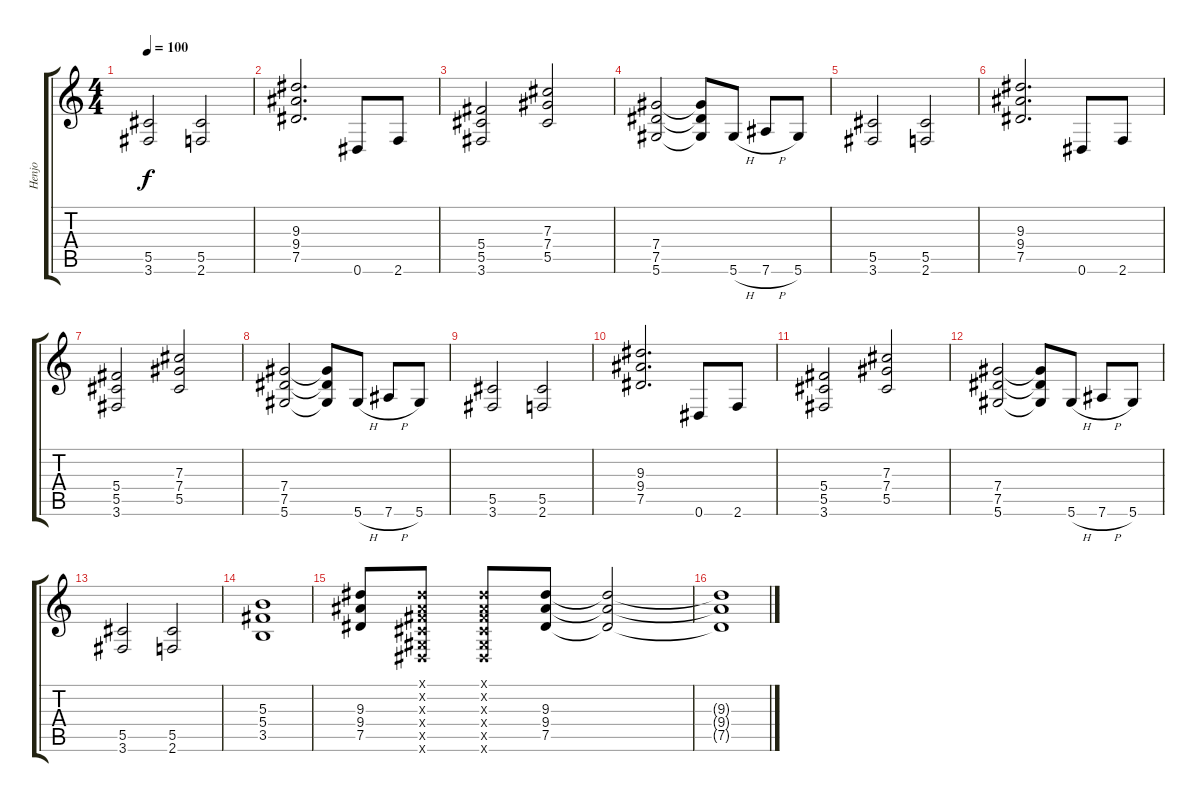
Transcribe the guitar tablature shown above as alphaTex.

\track ("Henjo" "Henjo") {instrument distortionguitar}
\staff {score tabs}
\tuning (Eb4 Bb3 Gb3 Db3 Ab2 Eb2) {hide}
\ts (4 4)
\tempo 100
\clef g2
\ks c
(5.5 3.6).2{dy f} (5.5 2.6).2 |
(9.3 9.4 7.5).2{d} 0.6.8 2.6.8 |
(5.4 5.5 3.6).2 (7.3 7.4 5.5).2 |
(7.4 7.5 5.6).2 (7.4{t} 7.5{t} 5.6{t}).8 5.6{h}.8 7.6{h}.8 5.6.8 |
(5.5 3.6).2 (5.5 2.6).2 |
(9.3 9.4 7.5).2{d} 0.6.8 2.6.8 |
(5.4 5.5 3.6).2 (7.3 7.4 5.5).2 |
(7.4 7.5 5.6).2 (7.4{t} 7.5{t} 5.6{t}).8 5.6{h}.8 7.6{h}.8 5.6.8 |
(5.5 3.6).2 (5.5 2.6).2 |
(9.3 9.4 7.5).2{d} 0.6.8 2.6.8 |
(5.4 5.5 3.6).2 (7.3 7.4 5.5).2 |
(7.4 7.5 5.6).2 (7.4{t} 7.5{t} 5.6{t}).8 5.6{h}.8 7.6{h}.8 5.6.8 |
(5.5 3.6).2 (5.5 2.6).2 |
(5.3 5.4 3.5).1 |
(9.3 9.4 7.5).8 (0.1{x} 0.2{x} 0.3{x} 0.4{x} 0.5{x} 0.6{x}).8 (0.1{x} 0.2{x} 0.3{x} 0.4{x} 0.5{x} 0.6{x}).8 (9.3 9.4 7.5).8 (9.3{t} 9.4{t} 7.5{t}).2 |
(9.3{t} 9.4{t} 7.5{t}).1
